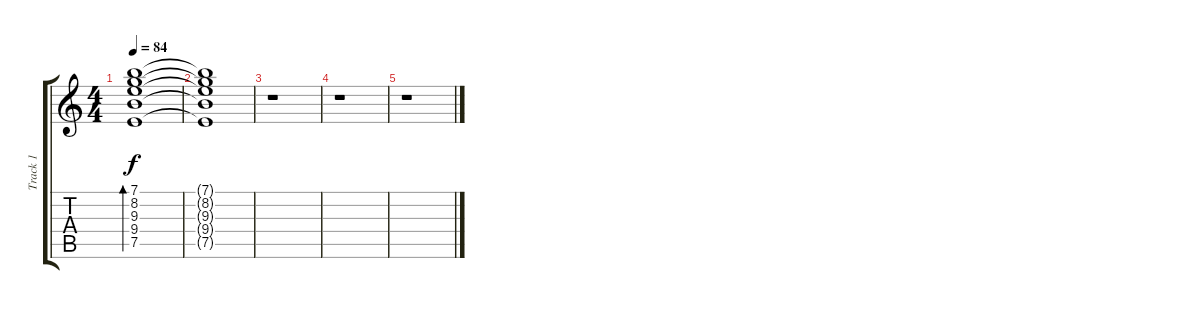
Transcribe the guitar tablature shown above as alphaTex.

\track ("Track 1" "Track 1") {instrument acousticguitarnylon}
\staff {score tabs}
\tuning (E4 B3 G3 D3 A2 E2) {hide}
\ts (4 4)
\tempo 84
\clef g2
\ks c
(7.1 8.2 9.3 9.4 7.5).1{bd 120 dy f} |
(7.1{t} 8.2{t} 9.3{t} 9.4{t} 7.5{t}).1 |
r.1 |
r.1 |
r.1
